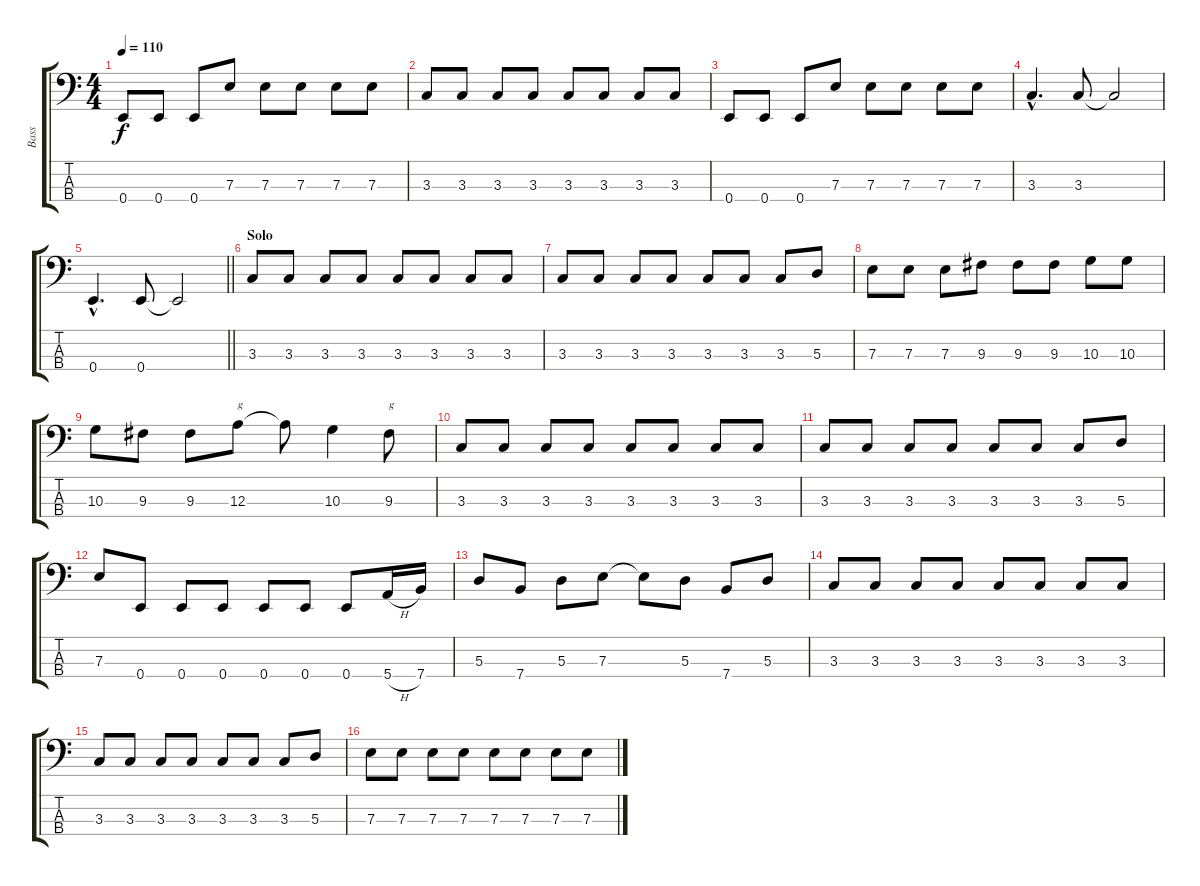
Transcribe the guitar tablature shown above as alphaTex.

\track ("Bass" "Bass") {instrument electricbasspick}
\staff {score tabs}
\tuning (G2 D2 A1 E1) {hide}
\ts (4 4)
\tempo 110
\clef f4
\ks c
0.4.8{dy f} 0.4.8 0.4.8 7.3.8 7.3.8 7.3.8 7.3.8 7.3.8 |
3.3.8 3.3.8 3.3.8 3.3.8 3.3.8 3.3.8 3.3.8 3.3.8 |
0.4.8 0.4.8 0.4.8 7.3.8 7.3.8 7.3.8 7.3.8 7.3.8 |
3.3{hac}.4{d} 3.3.8 3.3{t}.2 |
\barLineRight lightlight
0.4{hac}.4{d} 0.4.8 0.4{t}.2 |
\section ("" "Solo")
3.3.8 3.3.8 3.3.8 3.3.8 3.3.8 3.3.8 3.3.8 3.3.8 |
3.3.8 3.3.8 3.3.8 3.3.8 3.3.8 3.3.8 3.3.8 5.3.8 |
7.3.8 7.3.8 7.3.8 9.3.8 9.3.8 9.3.8 10.3.8 10.3.8 |
10.3.8 9.3.8 9.3.8 12.3.8{txt "g"} 12.3{t}.8 10.3.4 9.3.8{txt "g"} |
3.3.8 3.3.8 3.3.8 3.3.8 3.3.8 3.3.8 3.3.8 3.3.8 |
3.3.8 3.3.8 3.3.8 3.3.8 3.3.8 3.3.8 3.3.8 5.3.8 |
7.3.8 0.4.8 0.4.8 0.4.8 0.4.8 0.4.8 0.4.8 5.4{h}.16 7.4.16 |
5.3.8 7.4.8 5.3.8 7.3.8 7.3{t}.8 5.3.8 7.4.8 5.3.8 |
3.3.8 3.3.8 3.3.8 3.3.8 3.3.8 3.3.8 3.3.8 3.3.8 |
3.3.8 3.3.8 3.3.8 3.3.8 3.3.8 3.3.8 3.3.8 5.3.8 |
7.3.8 7.3.8 7.3.8 7.3.8 7.3.8 7.3.8 7.3.8 7.3.8
